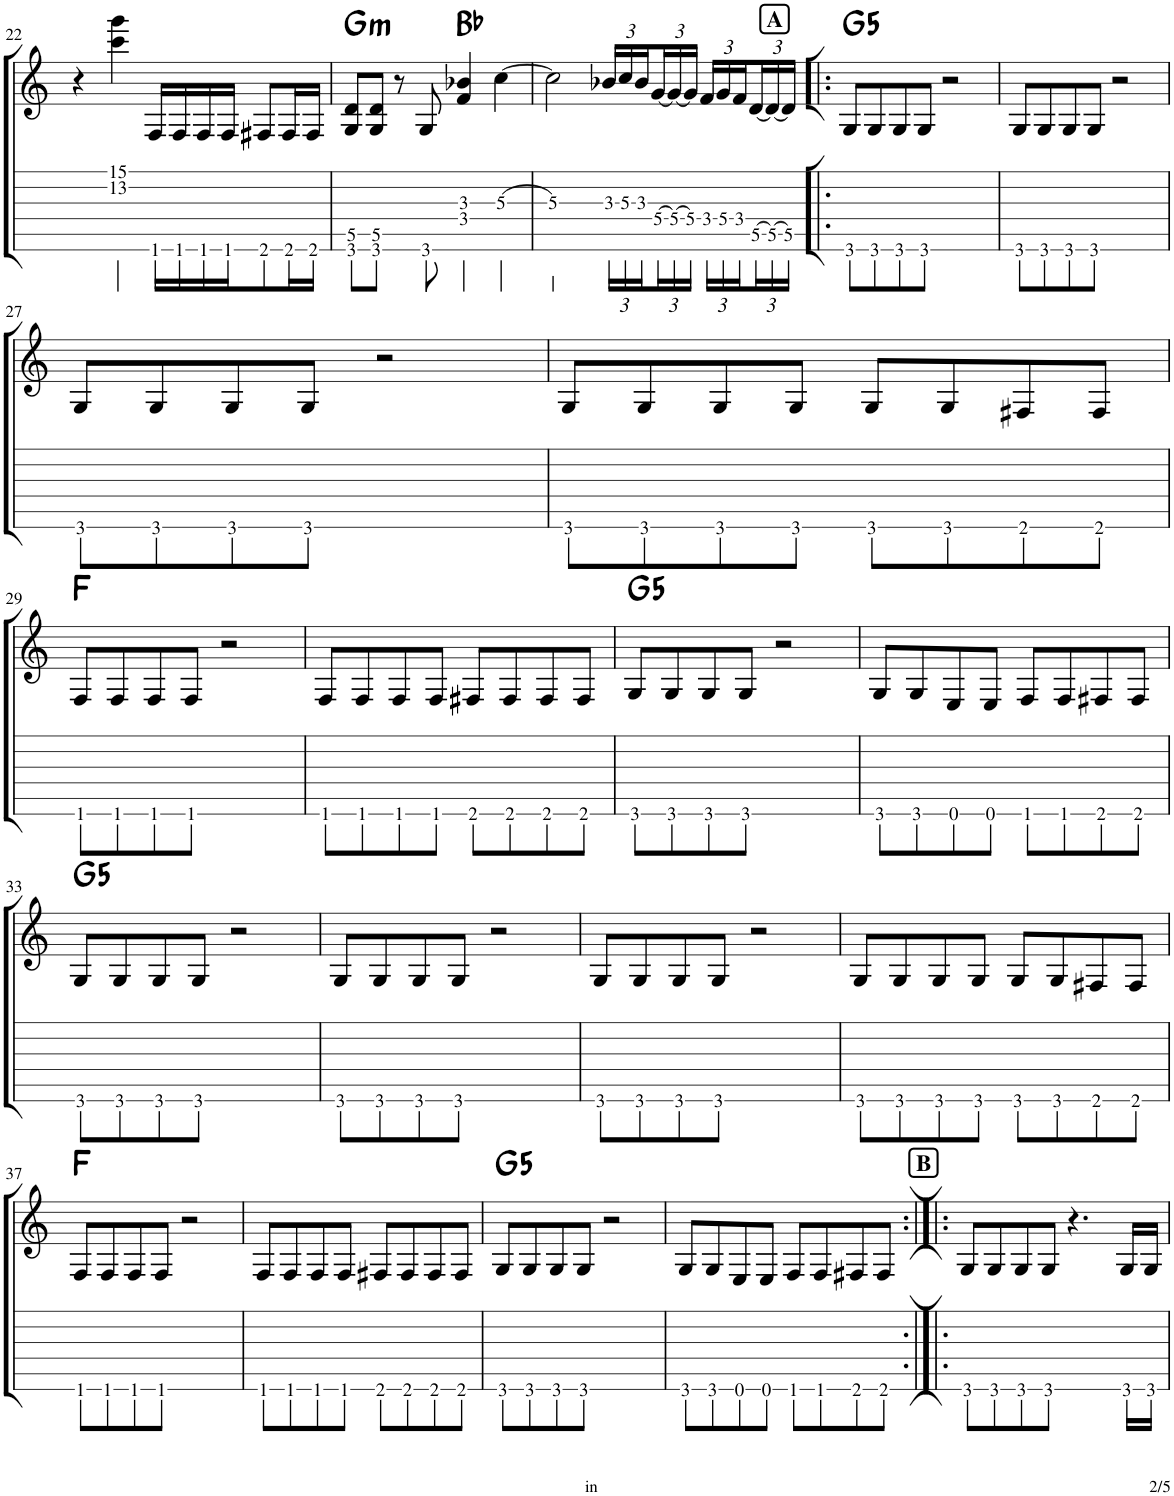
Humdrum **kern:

**kern	**kern	**harte
*part1	*part1	*part1
*staff2	*staff1	*
*I"Guitare électrique	*	*
*I'Guit. El.	*	*
!!LO:PB:g=z
*	*clefG2	*
*Trd7c12	*Trd7c12	*
*k[]	*k[]	*
*	*M4/4	*
=22	=22	=22
4r	4r	.
4ccc\ 4ggg\	4ccc\ 4ggg\	.
16F\LL	16F/LL	.
16F\	16F/	.
16F\	16F/	.
16F\J	16F/JJ	.
8F#\	8F#X/L	.
16F#\L	16F#/L	.
16F#\JJ	16F#/JJ	.
=23	=23	=23
!	!	!LO:H:kt=m
8G\ 8d\L	8G/ 8d/L	G:min
8G\ 8d\J	8G/ 8d/J	.
8r	8r	.
8G\	8G/	.
4f\ 4b-\	4f/ 4b-X/	Bb:maj
[4cc\	[4cc\	.
=24	=24	=24
2cc\]	2cc\]	.
*Xbrackettup	*Xbrackettup	*
24b-\LL	24b-X/LL	.
24cc\	24cc/	.
24b-\	24b-/	.
[8g\	[8g/	.
24f\LL	24f/LL	.
24g\	24g/	.
24f\	24f/	.
[8d\	[8d/	.
!!LO:REH:place=s1:a:B:cj:fs=11:t=A
=25!|:	=25!|:	=25!|:
!	!	!LO:H:kt=5
8G\L	8G/L	G:(1,5)
8G\	8G/	.
8G\	8G/	.
8G\J	8G/J	.
2r	2r	.
=26	=26	=26
8G\L	8G/L	.
8G\	8G/	.
8G\	8G/	.
8G\J	8G/J	.
2r	2r	.
!!LO:LB:g=z
=27	=27	=27
8G\L	8G/L	.
8G\	8G/	.
8G\	8G/	.
8G\J	8G/J	.
2r	2r	.
=28	=28	=28
8G\L	8G/L	.
8G\	8G/	.
8G\	8G/	.
8G\J	8G/J	.
8G\L	8G/L	.
8G\	8G/	.
8F#\	8F#X/	.
8F#\J	8F#/J	.
!!LO:LB:g=z
=29	=29	=29
8F\L	8F/L	F:maj
8F\	8F/	.
8F\	8F/	.
8F\J	8F/J	.
2r	2r	.
=30	=30	=30
8F\L	8F/L	.
8F\	8F/	.
8F\	8F/	.
8F\J	8F/J	.
8F#\L	8F#X/L	.
8F#\	8F#/	.
8F#\	8F#/	.
8F#\J	8F#/J	.
=31	=31	=31
!	!	!LO:H:kt=5
8G\L	8G/L	G:(1,5)
8G\	8G/	.
8G\	8G/	.
8G\J	8G/J	.
2r	2r	.
=32	=32	=32
8G\L	8G/L	.
8G\	8G/	.
8E\	8E/	.
8E\J	8E/J	.
8F\L	8F/L	.
8F\	8F/	.
8F#\	8F#X/	.
8F#\J	8F#/J	.
!!LO:LB:g=z
=33	=33	=33
!	!	!LO:H:kt=5
8G\L	8G/L	G:(1,5)
8G\	8G/	.
8G\	8G/	.
8G\J	8G/J	.
2r	2r	.
=34	=34	=34
8G\L	8G/L	.
8G\	8G/	.
8G\	8G/	.
8G\J	8G/J	.
2r	2r	.
=35	=35	=35
8G\L	8G/L	.
8G\	8G/	.
8G\	8G/	.
8G\J	8G/J	.
2r	2r	.
=36	=36	=36
8G\L	8G/L	.
8G\	8G/	.
8G\	8G/	.
8G\J	8G/J	.
8G\L	8G/L	.
8G\	8G/	.
8F#\	8F#X/	.
8F#\J	8F#/J	.
!!LO:LB:g=z
=37	=37	=37
8F\L	8F/L	F:maj
8F\	8F/	.
8F\	8F/	.
8F\J	8F/J	.
2r	2r	.
=38	=38	=38
8F\L	8F/L	.
8F\	8F/	.
8F\	8F/	.
8F\J	8F/J	.
8F#\L	8F#X/L	.
8F#\	8F#/	.
8F#\	8F#/	.
8F#\J	8F#/J	.
=39	=39	=39
!	!	!LO:H:kt=5
8G\L	8G/L	G:(1,5)
8G\	8G/	.
8G\	8G/	.
8G\J	8G/J	.
2r	2r	.
=40	=40	=40
8G\L	8G/L	.
8G\	8G/	.
8E\	8E/	.
8E\J	8E/J	.
8F\L	8F/L	.
8F\	8F/	.
8F#\	8F#X/	.
8F#\J	8F#/J	.
!!LO:REH:place=s1:a:B:cj:fs=11:t=B
=41:|!|:	=41:|!|:	=41:|!|:
8G\L	8G/L	.
8G\	8G/	.
8G\	8G/	.
8G\J	8G/J	.
4.r	4.r	.
16G\LL	16G/LL	.
16G\JJ	16G/JJ	.
=	=	=
*-	*-	*-
